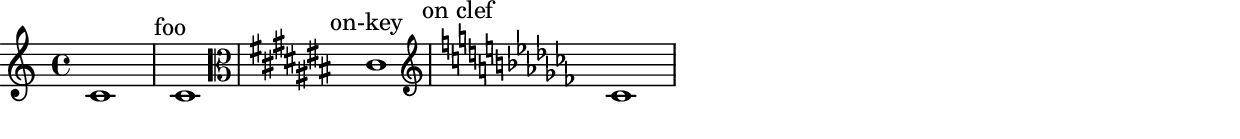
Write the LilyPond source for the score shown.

%% Generated by lilypond-book
%% Options: [exampleindent=10.16\mm,indent=0\mm,line-width=160\mm,paper-height=845.047\pt,paper-width=597.508\pt,papersize='(cons (* 597.508 pt) (* 845.047 pt))]
\include "lilypond-book-preamble.ly"


% ****************************************************************
% Start cut-&-pastable-section
% ****************************************************************

#(ly:set-option 'eps-box-padding 3.000000)



\paper {
  #(set-paper-size '(cons (* 597.508 pt) (* 845.047 pt)))
  indent = 0\mm
  line-width = 160\mm
  % offset the left padding, also add 1mm as lilypond creates cropped
  % images with a little space on the right
  line-width = #(- line-width (* mm  3.000000) (* mm 1))
}

\layout {
  
}




% ****************************************************************
% ly snippet:
% ****************************************************************
\sourcefilename "/lilypond-2.25.15/input/regression/rehearsal-mark-align.ly"
\sourcefileline 0

\header {

  texidoc = "Marks are put on top a breakable symbol,
  according to the value of @code{break-align-symbols} grob property.
  The same holds for @code{BarNumber} grobs."

}

\version "2.23.14"
  
\relative {
  c'1 \textMark "foo"
  c1
  \key cis \major
  \clef alto
  \override Score.TextMark.break-align-symbols = #'(key-signature)
  \textMark "on-key"
  cis
  \key ces \major
  \override Score.TextMark.break-align-symbols = #'(clef)
  \clef treble
  \textMark "on clef"
  ces
}



% ****************************************************************
% end ly snippet
% ****************************************************************
